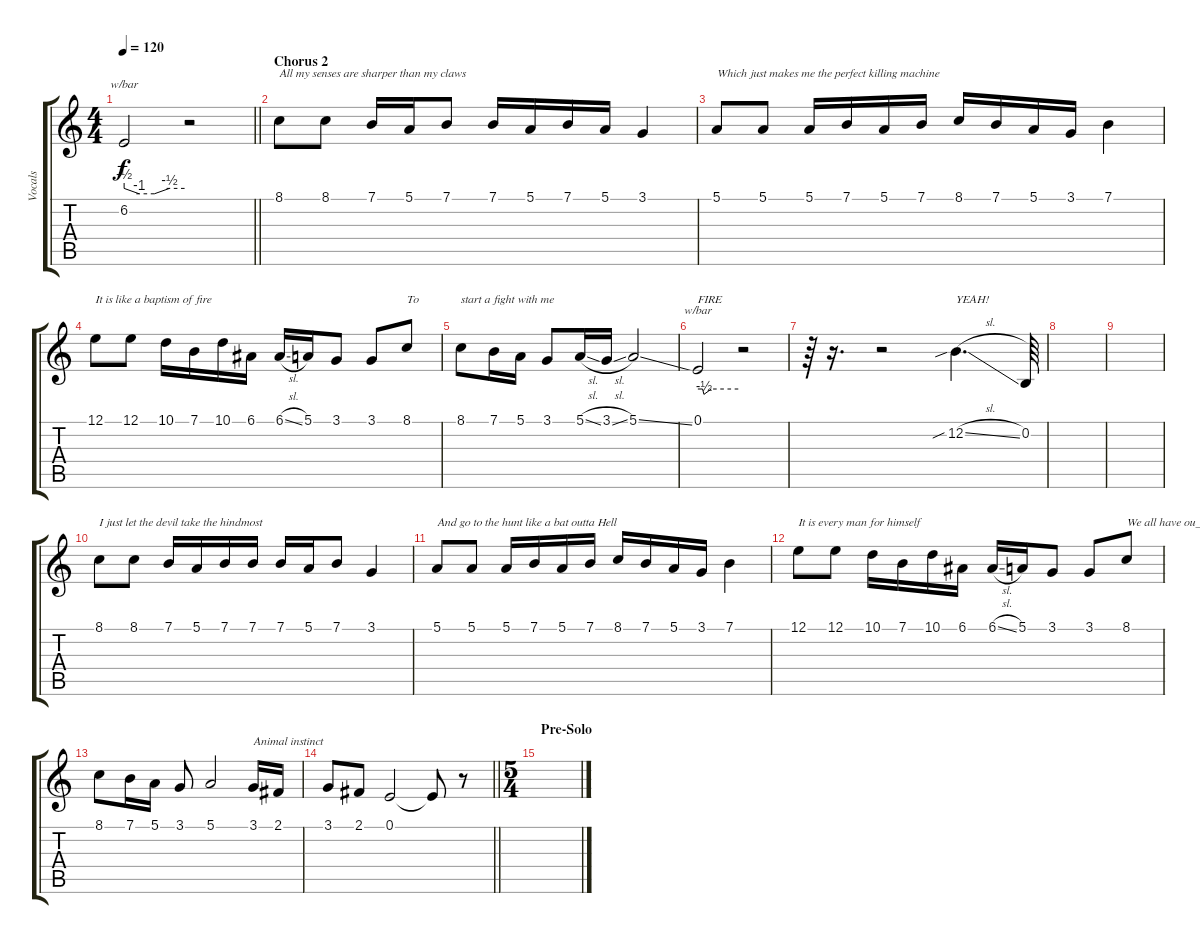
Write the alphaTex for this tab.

\track ("Vocals" "Vocals") {instrument lead2sawtooth}
\staff {score tabs}
\tuning (E4 B3 G3 D3 A2 E2) {hide}
\ts (4 4)
\tempo 120
\clef g2
\barLineRight lightlight
\ks c
6.2.2{tbe (custom default 0 -2 15 -4 30 -4 45 -2 60 -2) dy f} r.2 |
\section ("" "Chorus 2")
8.1.8{txt "All my senses are sharper than my claws"} 8.1.8 7.1.16 5.1.16 7.1.8 7.1.16 5.1.16 7.1.16 5.1.16 3.1.4 |
5.1.8{txt "Which just makes me the perfect killing machine"} 5.1.8 5.1.16 7.1.16 5.1.16 7.1.16 8.1.16 7.1.16 5.1.16 3.1.16 7.1.4 |
12.1.8{txt "It is like a baptism of fire"} 12.1.8 10.1.16 7.1.16 10.1.16 6.1.16 6.1{sl}.16 5.1.16 3.1.8 3.1.8 8.1.8{txt "To"} |
8.1.8{txt "start a fight with me"} 7.1.16 5.1.16 3.1.8 5.1{sl}.16 3.1{sl}.16 5.1{ss}.2 |
0.1.2{tbe (custom default 0 0 7 0 9 -2 20 0 60 0) txt "FIRE"} r.2 |
r.64 r.16{d} r.2 12.2{sib sl}.4{d txt "YEAH!"} 0.2.64 |
|
|
8.1.8{txt "I just let the devil take the hindmost"} 8.1.8 7.1.16 5.1.16 7.1.16 7.1.16 7.1.16 5.1.16 7.1.8 3.1.4 |
5.1.8{txt "And go to the hunt like a bat outta Hell"} 5.1.8 5.1.16 7.1.16 5.1.16 7.1.16 8.1.16 7.1.16 5.1.16 3.1.16 7.1.4 |
12.1.8{txt "It is every man for himself"} 12.1.8 10.1.16 7.1.16 10.1.16 6.1.16 6.1{sl}.16 5.1.16 3.1.8 3.1.8 8.1.8{txt "We all have ou_r own"} |
8.1.8 7.1.16 5.1.16 3.1.8 5.1.2 3.1.16{txt "Animal instinct"} 2.1.16 |
\barLineRight lightlight
3.1.8 2.1.8 0.1.2 0.1{t}.8 r.8 |
\ts (5 4)
\section ("" "Pre-Solo")
